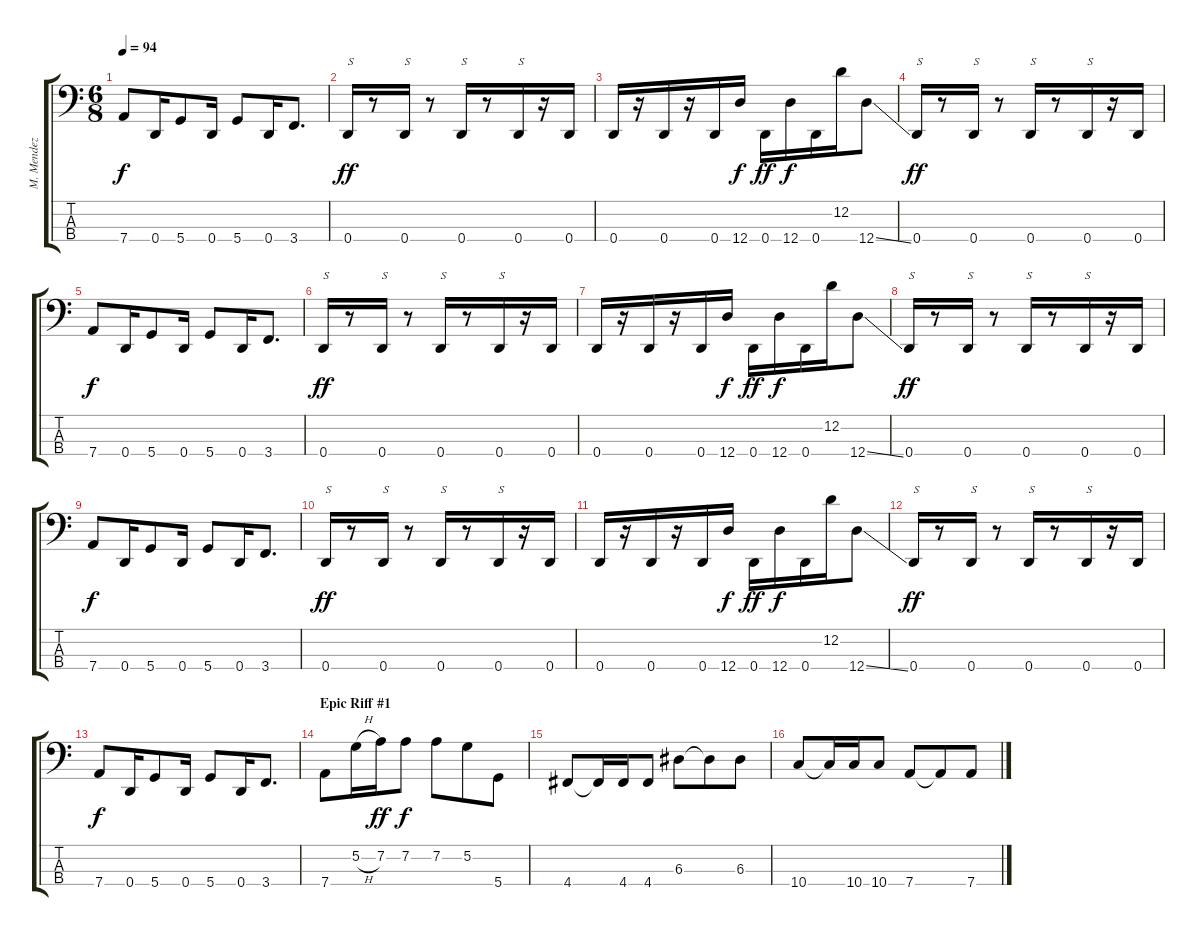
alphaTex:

\track ("M. Mendez" "M. Mendez") {instrument electricbassfinger}
\staff {score tabs}
\tuning (G2 D2 A1 D1) {hide}
\ts (6 8)
\tempo 94
\clef f4
\ks c
7.4.8{dy f} 0.4.16 5.4.8 0.4.16 5.4.8 0.4.16 3.4.8{d} |
0.4.16{txt "S" dy ff} r.8 0.4.16{txt "S"} r.8 0.4.16{txt "S"} r.8 0.4.16{txt "S"} r.16 0.4.16 |
0.4.16 r.16 0.4.16 r.16 0.4.16 12.4.16{dy f} 0.4.16{dy ff} 12.4.16{dy f} 0.4.16 12.2.16 12.4{ss}.8 |
0.4.16{txt "S" dy ff} r.8 0.4.16{txt "S"} r.8 0.4.16{txt "S"} r.8 0.4.16{txt "S"} r.16 0.4.16 |
7.4.8{dy f} 0.4.16 5.4.8 0.4.16 5.4.8 0.4.16 3.4.8{d} |
0.4.16{txt "S" dy ff} r.8 0.4.16{txt "S"} r.8 0.4.16{txt "S"} r.8 0.4.16{txt "S"} r.16 0.4.16 |
0.4.16 r.16 0.4.16 r.16 0.4.16 12.4.16{dy f} 0.4.16{dy ff} 12.4.16{dy f} 0.4.16 12.2.16 12.4{ss}.8 |
0.4.16{txt "S" dy ff} r.8 0.4.16{txt "S"} r.8 0.4.16{txt "S"} r.8 0.4.16{txt "S"} r.16 0.4.16 |
7.4.8{dy f} 0.4.16 5.4.8 0.4.16 5.4.8 0.4.16 3.4.8{d} |
0.4.16{txt "S" dy ff} r.8 0.4.16{txt "S"} r.8 0.4.16{txt "S"} r.8 0.4.16{txt "S"} r.16 0.4.16 |
0.4.16 r.16 0.4.16 r.16 0.4.16 12.4.16{dy f} 0.4.16{dy ff} 12.4.16{dy f} 0.4.16 12.2.16 12.4{ss}.8 |
0.4.16{txt "S" dy ff} r.8 0.4.16{txt "S"} r.8 0.4.16{txt "S"} r.8 0.4.16{txt "S"} r.16 0.4.16 |
7.4.8{dy f} 0.4.16 5.4.8 0.4.16 5.4.8 0.4.16 3.4.8{d} |
\section ("" "Epic Riff #1")
7.4.8 5.2{h}.16 7.2.16{dy ff} 7.2.8{dy f} 7.2.8 5.2.8 5.4.8 |
4.4.8 4.4{t}.16 4.4.16 4.4.8 6.3.8 6.3{t}.8 6.3.8 |
10.4.8 10.4{t}.16 10.4.16 10.4.8 7.4.8 7.4{t}.8 7.4.8
